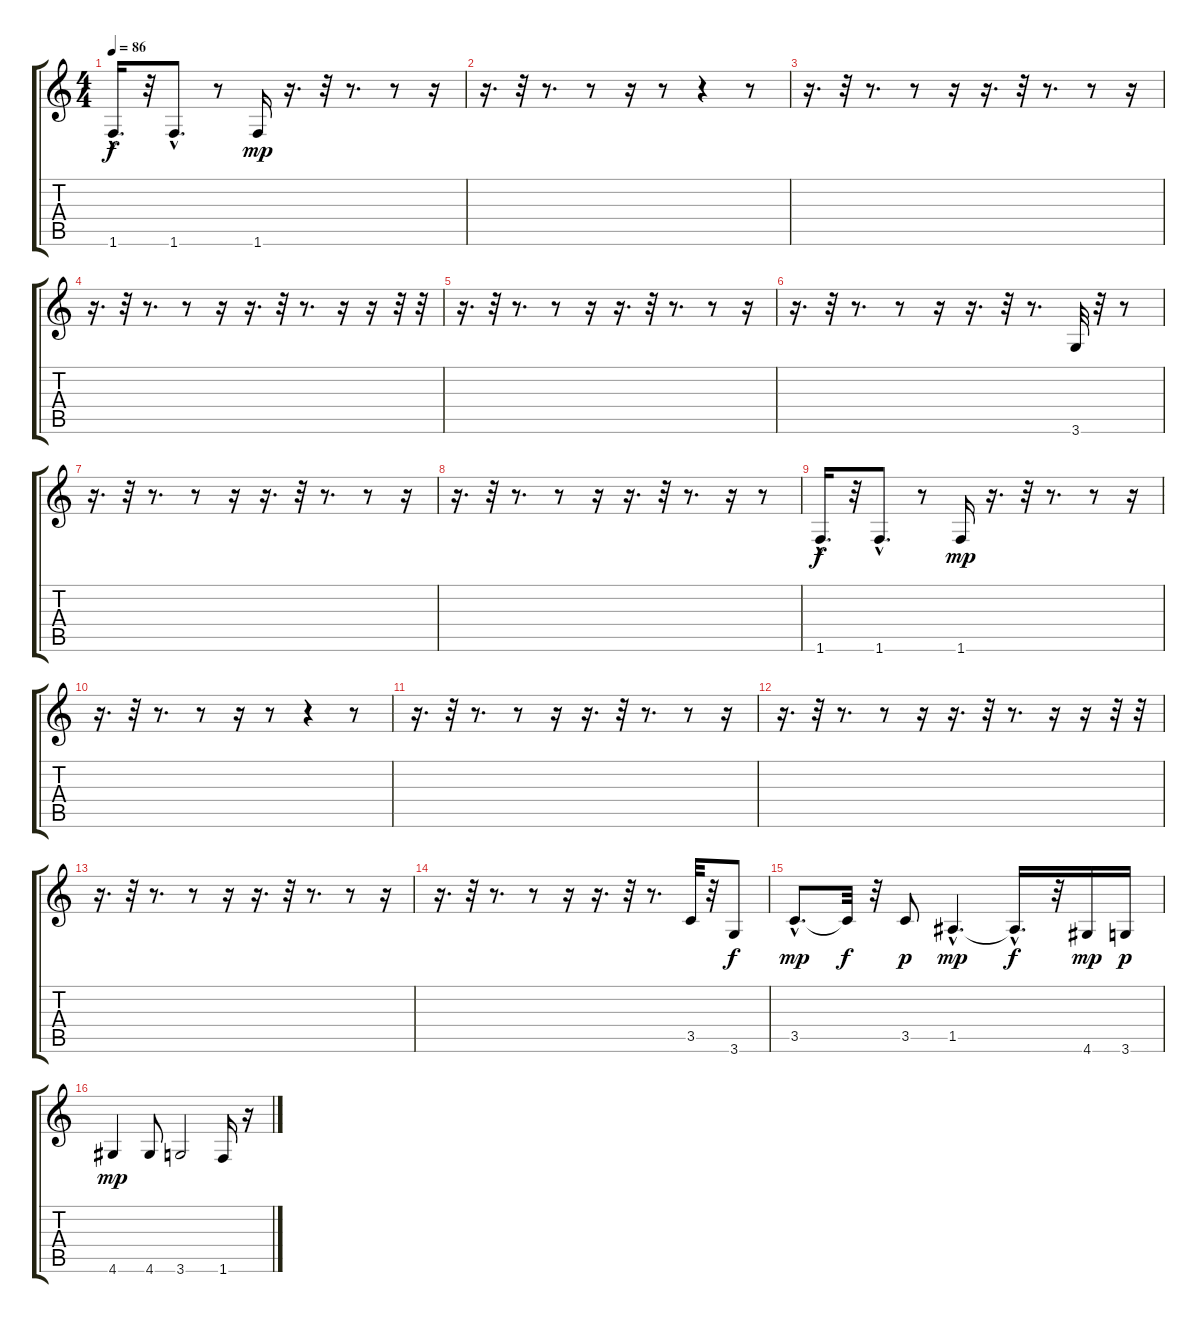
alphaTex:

\track "" {instrument electricbassfinger}
\staff {score tabs}
\tuning (E4 B3 G3 D3 A2 E2) {hide}
\ts (4 4)
\tempo 86
\clef g2
\ks c
1.6{hac}.16{d dy f} r.32 1.6{hac}.8{d} r.8 1.6.16{dy mp} r.16{d} r.32 r.8{d} r.8 r.16 |
r.16{d} r.32 r.8{d} r.8 r.16 r.8 r.4 r.8 |
r.16{d} r.32 r.8{d} r.8 r.16 r.16{d} r.32 r.8{d} r.8 r.16 |
r.16{d} r.32 r.8{d} r.8 r.16 r.16{d} r.32 r.8{d} r.16 r.16 r.32 r.32 |
r.16{d} r.32 r.8{d} r.8 r.16 r.16{d} r.32 r.8{d} r.8 r.16 |
r.16{d} r.32 r.8{d} r.8 r.16 r.16{d} r.32 r.8{d} 3.6.32 r.32 r.8 |
r.16{d} r.32 r.8{d} r.8 r.16 r.16{d} r.32 r.8{d} r.8 r.16 |
r.16{d} r.32 r.8{d} r.8 r.16 r.16{d} r.32 r.8{d} r.16 r.8 |
1.6{hac}.16{d dy f} r.32 1.6{hac}.8{d} r.8 1.6.16{dy mp} r.16{d} r.32 r.8{d} r.8 r.16 |
r.16{d} r.32 r.8{d} r.8 r.16 r.8 r.4 r.8 |
r.16{d} r.32 r.8{d} r.8 r.16 r.16{d} r.32 r.8{d} r.8 r.16 |
r.16{d} r.32 r.8{d} r.8 r.16 r.16{d} r.32 r.8{d} r.16 r.16 r.32 r.32 |
r.16{d} r.32 r.8{d} r.8 r.16 r.16{d} r.32 r.8{d} r.8 r.16 |
r.16{d} r.32 r.8{d} r.8 r.16 r.16{d} r.32 r.8{d} 3.5.32 r.32 3.6.8{dy f} |
3.5{hac}.8{d dy mp} 3.5{t}.32{dy f} r.32 3.5.8{dy p} 1.5{hac}.4{d dy mp} 1.5{hac t}.16{d dy f} r.32 4.6.16{dy mp} 3.6.16{dy p} |
4.6.4{dy mp} 4.6.8 3.6.2 1.6.16 r.16
